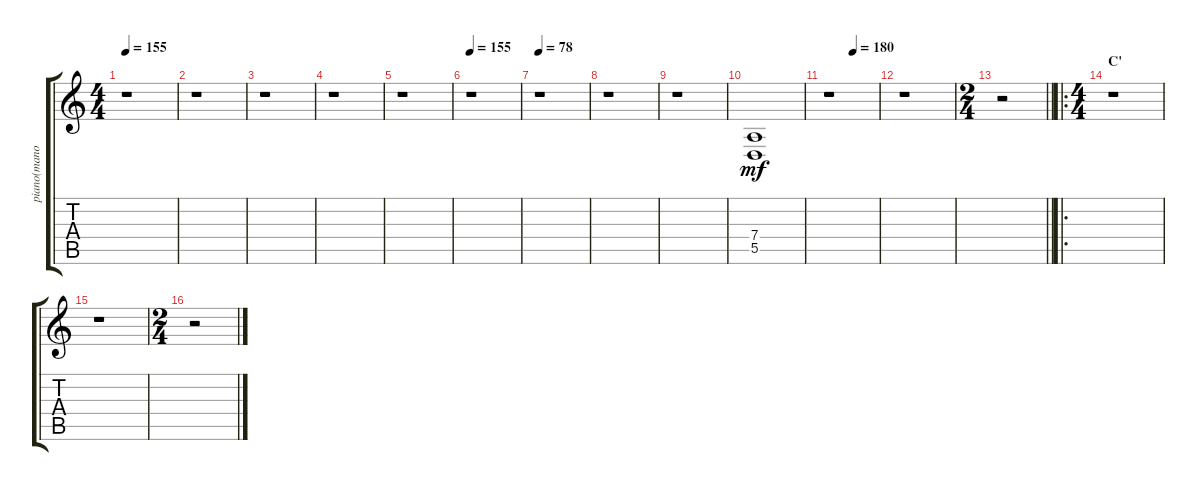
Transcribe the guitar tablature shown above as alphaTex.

\track ("piano(mano izquierda)" "piano(mano") {instrument acousticgrandpiano}
\staff {score tabs}
\tuning (E4 B3 G3 D3 A2 E2) {hide}
\ts (4 4)
\tempo 155
\clef g2
\ks c
r.1{dy fff} |
r.1 |
r.1 |
r.1 |
r.1 |
\tempo 155
r.1 |
\tempo 78
r.1 |
r.1 |
r.1 |
(7.4 5.5).1{dy mf} |
\tempo (180 0.5)
r.1 |
r.1 |
\ts (2 4)
\barLineRight lightlight
r.2 |
\ro
\ts (4 4)
\section ("" "C'")
r.1 |
r.1 |
\ts (2 4)
r.2
